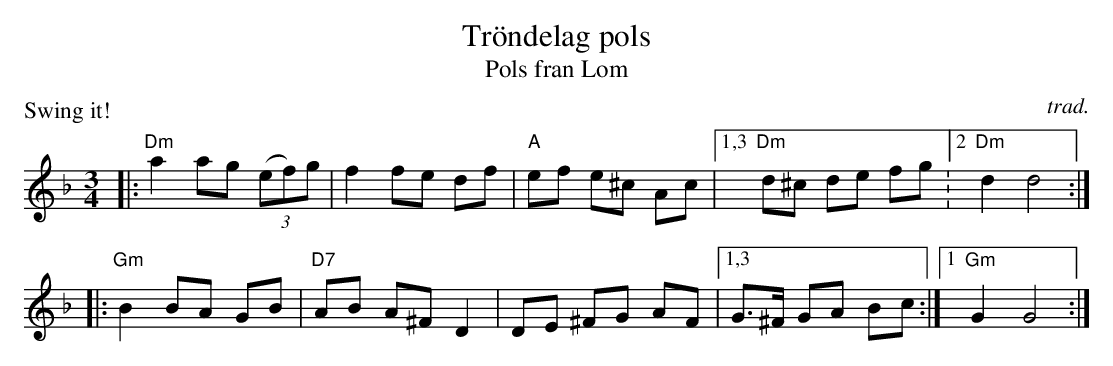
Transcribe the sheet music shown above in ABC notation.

X:1
T: Tr\"ondelag pols
T: Pols fran Lom
C: trad.
P: Swing it!
M: 3/4
L: 1/8
K: Dm	% and Gm
|: "Dm"a2 ag (3(ef)g | f2 fe df | "A"ef e^c Ac |1,3 "Dm"d^c de fg :2 "Dm"d2 d4 :|
|: "Gm"B2 BA GB | "D7"AB A^F D2 | DE ^FG AF |1,3 G>^F GA Bc :|1 "Gm"G2 G4 :|
